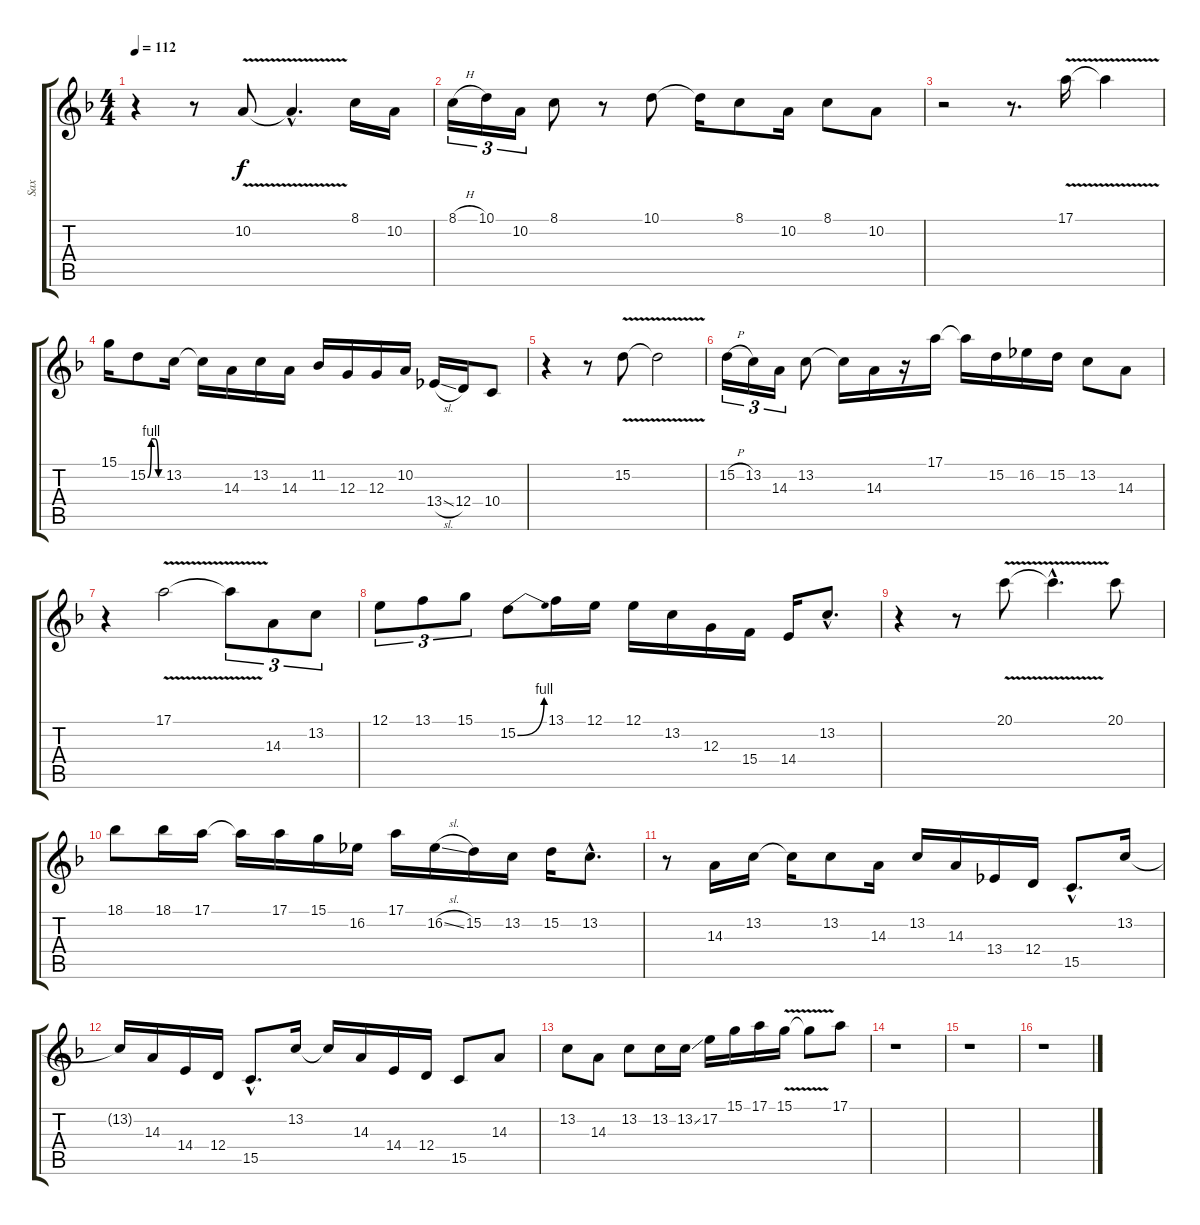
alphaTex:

\track ("Sax" "Sax") {instrument tenorsax}
\staff {score tabs}
\tuning (E4 B3 G3 D3 A2 E2) {hide}
\ts (4 4)
\tempo 112
\clef g2
\ks f
r.4{dy f} r.8 10.2{v}.8 10.2{hac t}.4{d} 8.1.16 10.2.16 |
8.1{h}.16{tu (3 2)} 10.1.16{tu (3 2)} 10.2.16{tu (3 2)} 8.1.8 r.8 10.1.8 10.1{t}.16 8.1.8 10.2.16 8.1.8 10.2.8 |
r.2 r.8{d} 17.1{v}.16 17.1{t}.4 |
15.1.16 15.2{be (custom 0 0 15 4 30 4 45 0 60 0)}.8 13.2.16 13.2{t}.16 14.3.16 13.2.16 14.3.16 11.2.16 12.3.16 12.3.16 10.2.16 13.4{sl}.16 12.4.16 10.4.8 |
r.4 r.8 15.2{v}.8 15.2{t}.2 |
15.2{h}.16{tu (3 2)} 13.2.16{tu (3 2)} 14.3.16{tu (3 2)} 13.2.8 13.2{t}.16 14.3.16 r.16 17.1.16 17.1{t}.16 15.2.16 16.2.16 15.2.16 13.2.8 14.3.8 |
r.4 17.1{v}.2 17.1{t}.8{tu (3 2)} 14.3.8{tu (3 2)} 13.2.8{tu (3 2)} |
12.1.8{tu (3 2)} 13.1.8{tu (3 2)} 15.1.8{tu (3 2)} 15.2{be (bend 0 0 60 4)}.8 13.1.16 12.1.16 12.1.16 13.2.16 12.3.16 15.4.16 14.4.16 13.2{hac}.8{d} |
r.4 r.8 20.1{v}.8 20.1{hac t}.4{d} 20.1.8 |
18.1.8 18.1.16 17.1.16 17.1{t}.16 17.1.16 15.1.16 16.2.16 17.1.16 16.2{sl}.16 15.2.16 13.2.16 15.2.16 13.2{hac}.8{d} |
r.8 14.3.16 13.2.16 13.2{t}.16 13.2.8 14.3.16 13.2.16 14.3.16 13.4.16 12.4.16 15.5{hac}.8{d} 13.2.16 |
13.2{t}.16 14.3.16 14.4.16 12.4.16 15.5{hac}.8{d} 13.2.16 13.2{t}.16 14.3.16 14.4.16 12.4.16 15.5.8 14.3.8 |
13.2.8 14.3.8 13.2.8 13.2.16 13.2{ss}.16 17.2.16 15.1.16 17.1.16 15.1{v}.16 15.1{t}.8 17.1.8 |
r.1 |
r.1 |
r.1
